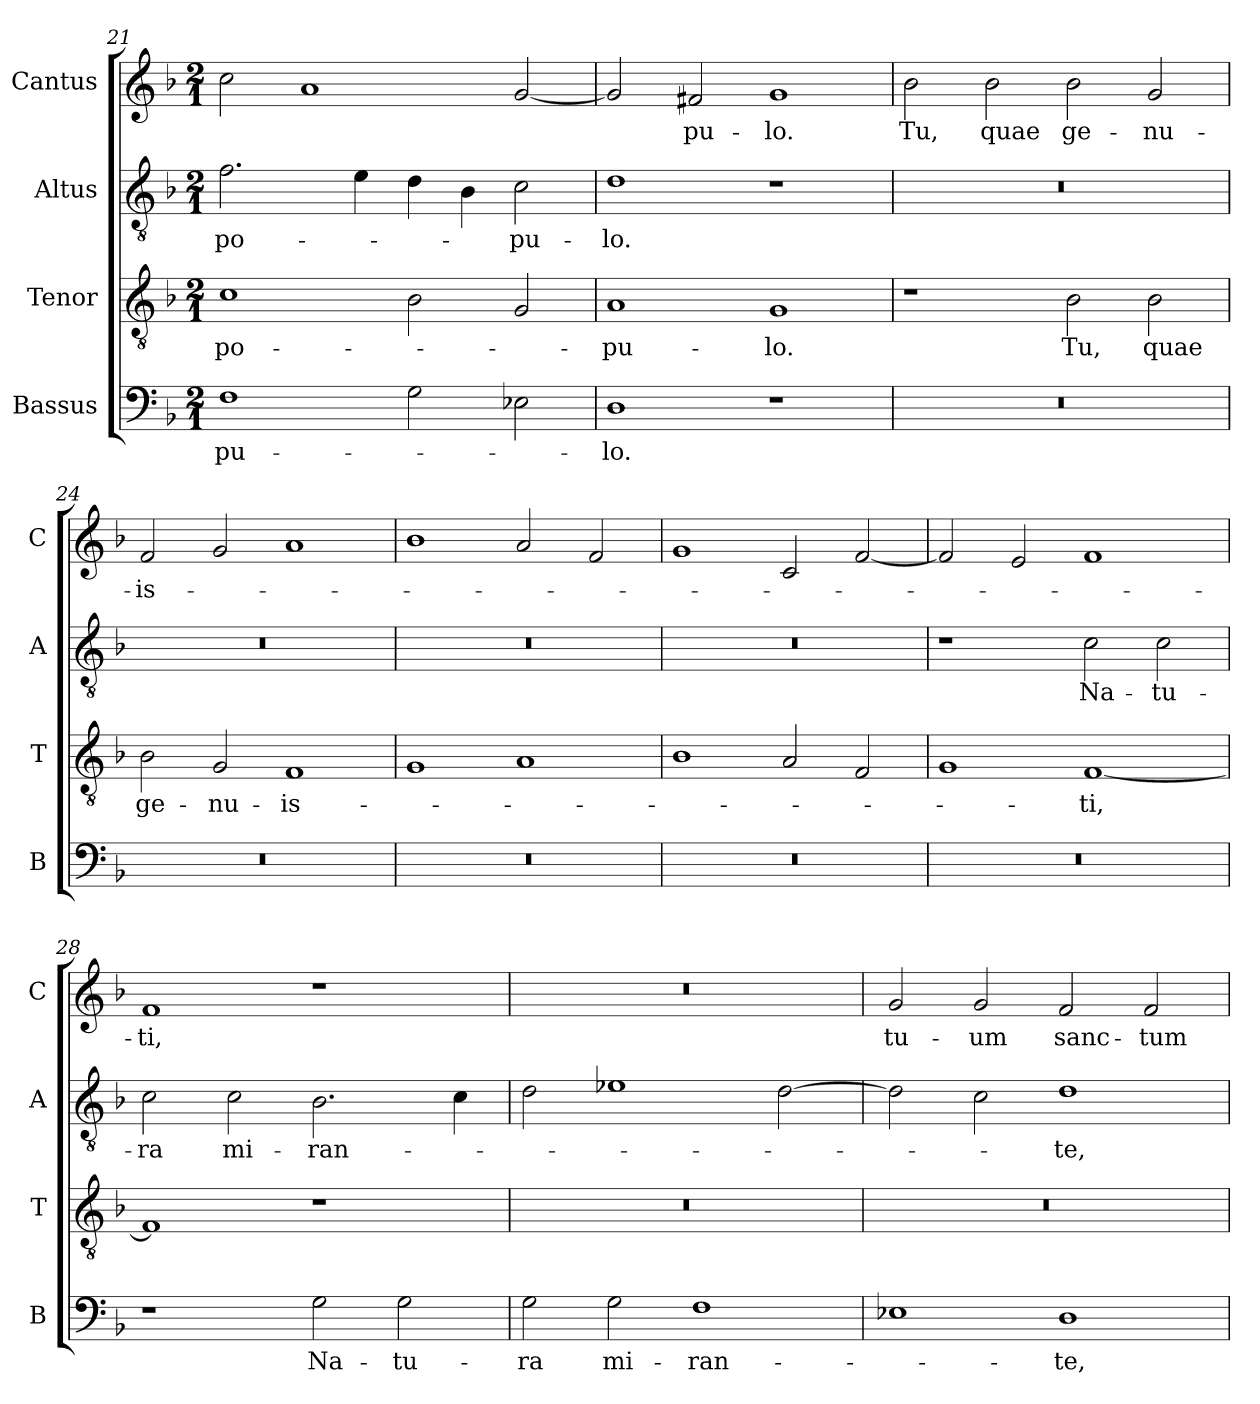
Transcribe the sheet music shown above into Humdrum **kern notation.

**kern	**text	**kern	**text	**kern	**text	**kern	**text
*part4	*part4	*part3	*part3	*part2	*part2	*part1	*part1
*staff4	*staff4	*staff3	*staff3	*staff2	*staff2	*staff1	*staff1
*I"Bassus	*	*I"Tenor	*	*I"Altus	*	*I"Cantus	*
*I'B	*	*I'T	*	*I'A	*	*I'C	*
*clefF4	*	*clefGv2	*	*clefGv2	*	*clefG2	*
*k[b-]	*	*k[b-]	*	*k[b-]	*	*k[b-]	*
*M2/1	*	*M2/1	*	*M2/1	*	*M2/1	*
=21	=21	=21	=21	=21	=21	=21	=21
1F	-pu-	1c	po-	2.f	po-	2cc	.
.	.	.	.	.	.	1a	.
.	.	.	.	4e	.	.	.
2G	.	2B-	.	4d	.	.	.
.	.	.	.	4B-	.	.	.
2E-X	.	2G	.	2c	-pu-	[2g	.
=22	=22	=22	=22	=22	=22	=22	=22
1D	-lo.	1A	-pu-	1d	-lo.	2g]	.
.	.	.	.	.	.	2f#X	-pu-
1r	.	1G	-lo.	1r	.	1g	-lo.
=23	=23	=23	=23	=23	=23	=23	=23
0r	.	1r	.	0r	.	2b-	Tu,
.	.	.	.	.	.	2b-	quae
.	.	2B-	Tu,	.	.	2b-	ge-
.	.	2B-	quae	.	.	2g	-nu-
!!LO:LB:g=z
=24	=24	=24	=24	=24	=24	=24	=24
0r	.	2B-	ge-	0r	.	2f	-is-
.	.	2G	-nu-	.	.	2g	.
.	.	1F	-is-	.	.	1a	.
=25	=25	=25	=25	=25	=25	=25	=25
0r	.	1G	.	0r	.	1b-	.
.	.	1A	.	.	.	2a	.
.	.	.	.	.	.	2f	.
=26	=26	=26	=26	=26	=26	=26	=26
0r	.	1B-	.	0r	.	1g	.
.	.	2A	.	.	.	2c	.
.	.	2F	.	.	.	[2f	.
=27	=27	=27	=27	=27	=27	=27	=27
0r	.	1G	.	1r	.	2f]	.
.	.	.	.	.	.	2e	.
.	.	[1F	-ti,	2c	Na-	1f	.
.	.	.	.	2c	-tu-	.	.
!!LO:LB:g=z
=28	=28	=28	=28	=28	=28	=28	=28
1r	.	1F]	.	2c	-ra	1f	-ti,
.	.	.	.	2c	mi-	.	.
2G	Na-	1r	.	2.B-	-ran-	1r	.
2G	-tu-	.	.	.	.	.	.
.	.	.	.	4c	.	.	.
=29	=29	=29	=29	=29	=29	=29	=29
2G	-ra	0r	.	2d	.	0r	.
2G	mi-	.	.	1e-X	.	.	.
1F	-ran-	.	.	.	.	.	.
.	.	.	.	[2d	.	.	.
=30	=30	=30	=30	=30	=30	=30	=30
1E-X	.	0r	.	2d]	.	2g	tu-
.	.	.	.	2c	.	2g	-um
1D	-te,	.	.	1d	-te,	2f	sanc-
.	.	.	.	.	.	2f	-tum
=	=	=	=	=	=	=	=
*-	*-	*-	*-	*-	*-	*-	*-
